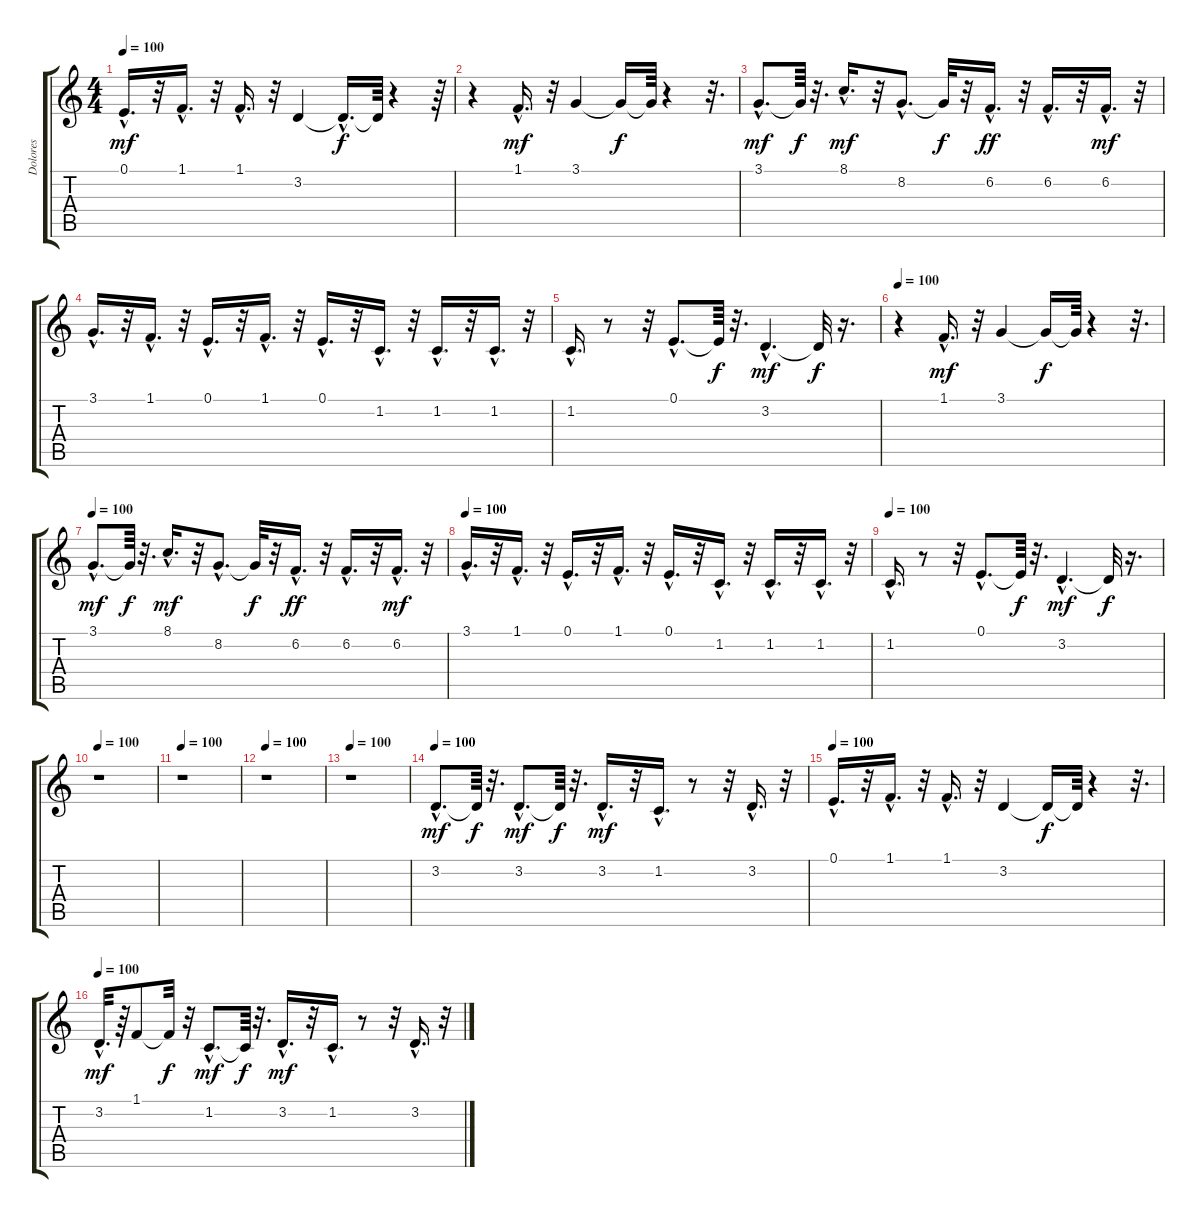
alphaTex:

\track ("Dolores" "Dolores") {instrument panflute}
\staff {score tabs}
\tuning (E4 B3 G3 D3 A2 E2) {hide}
\ts (4 4)
\tempo 100
\clef g2
\ks c
0.1{hac}.16{d dy mf} r.32 1.1{hac}.16{d} r.32 1.1{hac}.16{d} r.32 3.2.4 3.2{hac t}.16{d dy f} 3.2{t}.64 r.4 r.64 |
r.4 1.1{hac}.16{d dy mf} r.32 3.1.4 3.1{t}.16{dy f} 3.1{t}.64 r.4 r.32{d} |
3.1{hac}.8{d dy mf} 3.1{t}.64{dy f} r.32{d} 8.1{hac}.16{d dy mf} r.32 8.2{hac}.8{d} 8.2{t}.32{dy f} r.32 6.2{hac}.16{d dy ff} r.32 6.2{hac}.16{d} r.32 6.2{hac}.16{d dy mf} r.32 |
3.1{hac}.16{d} r.32 1.1{hac}.16{d} r.32 0.1{hac}.16{d} r.32 1.1{hac}.16{d} r.32 0.1{hac}.16{d} r.32 1.2{hac}.16{d} r.32 1.2{hac}.16{d} r.32 1.2{hac}.16{d} r.32 |
1.2{hac}.16{d} r.8 r.32 0.1{hac}.8{d} 0.1{t}.64{dy f} r.32{d} 3.2{hac}.4{d dy mf} 3.2{t}.32{dy f} r.16{d} |
\tempo 100
r.4 1.1{hac}.16{d dy mf} r.32 3.1.4 3.1{t}.16{dy f} 3.1{t}.64 r.4 r.32{d} |
\tempo 100
3.1{hac}.8{d dy mf} 3.1{t}.64{dy f} r.32{d} 8.1{hac}.16{d dy mf} r.32 8.2{hac}.8{d} 8.2{t}.32{dy f} r.32 6.2{hac}.16{d dy ff} r.32 6.2{hac}.16{d} r.32 6.2{hac}.16{d dy mf} r.32 |
\tempo 100
3.1{hac}.16{d} r.32 1.1{hac}.16{d} r.32 0.1{hac}.16{d} r.32 1.1{hac}.16{d} r.32 0.1{hac}.16{d} r.32 1.2{hac}.16{d} r.32 1.2{hac}.16{d} r.32 1.2{hac}.16{d} r.32 |
\tempo 100
1.2{hac}.16{d} r.8 r.32 0.1{hac}.8{d} 0.1{t}.64{dy f} r.32{d} 3.2{hac}.4{d dy mf} 3.2{t}.32{dy f} r.16{d} |
\tempo 100
r.1 |
\tempo 100
r.1 |
\tempo 100
r.1 |
\tempo 100
r.1 |
\tempo 100
3.2{hac}.8{d dy mf} 3.2{t}.64{dy f} r.32{d} 3.2{hac}.8{d dy mf} 3.2{t}.64{dy f} r.32{d} 3.2{hac}.16{d dy mf} r.32 1.2{hac}.16{d} r.8 r.32 3.2{hac}.16{d} r.32 |
\tempo 100
0.1{hac}.16{d} r.32 1.1{hac}.16{d} r.32 1.1{hac}.16{d} r.32 3.2.4 3.2{t}.16{dy f} 3.2{t}.64 r.4 r.32{d} |
\tempo 100
3.2{hac}.32{d dy mf} r.64 1.1.8 1.1{t}.32{dy f} r.32 1.2{hac}.8{d dy mf} 1.2{t}.64{dy f} r.32{d} 3.2{hac}.16{d dy mf} r.32 1.2{hac}.16{d} r.8 r.32 3.2{hac}.16{d} r.32
